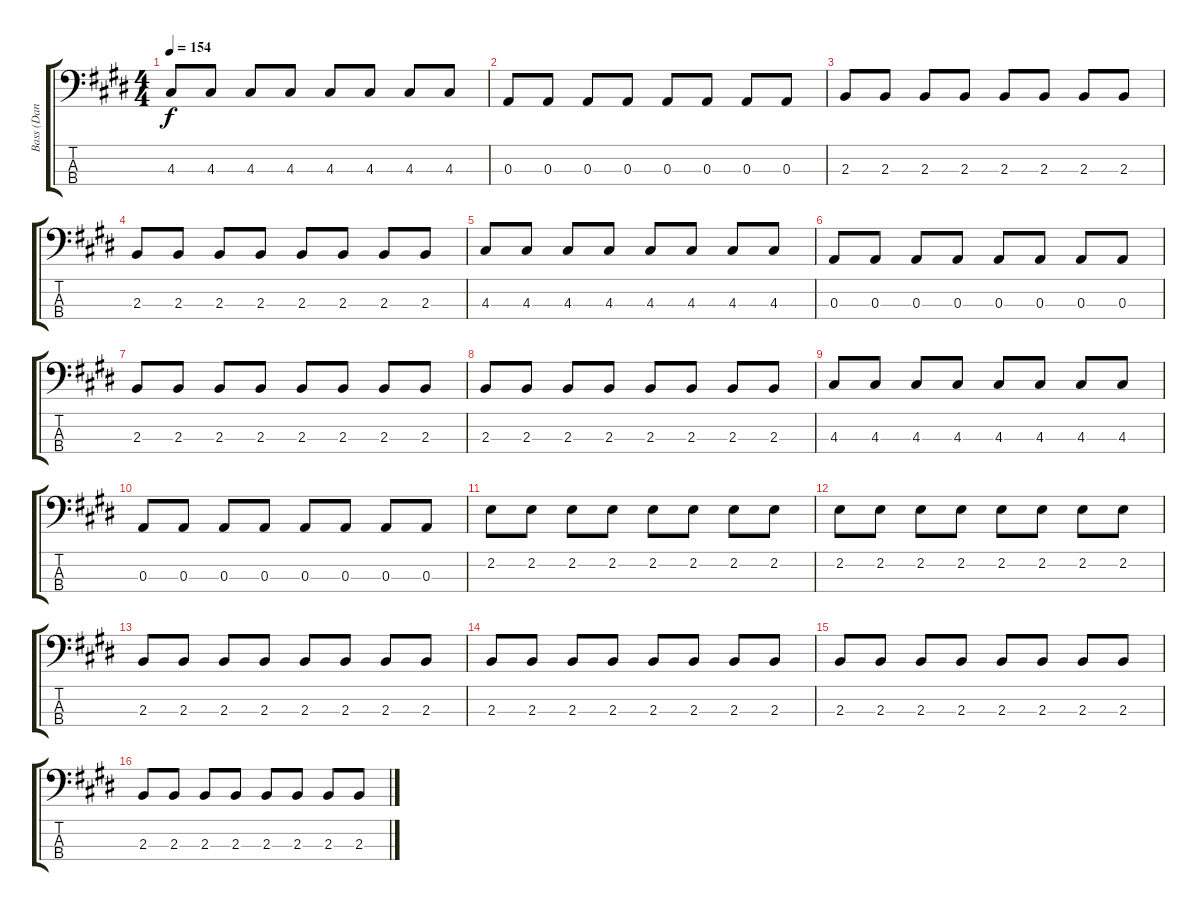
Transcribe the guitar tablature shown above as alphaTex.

\track ("Bass (Dan Andriano)" "Bass (Dan ") {instrument electricbassfinger}
\staff {score tabs}
\tuning (G2 D2 A1 E1) {hide}
\ts (4 4)
\tempo 154
\clef f4
\ks c#minor
4.3.8{dy f} 4.3.8 4.3.8 4.3.8 4.3.8 4.3.8 4.3.8 4.3.8 |
0.3.8 0.3.8 0.3.8 0.3.8 0.3.8 0.3.8 0.3.8 0.3.8 |
2.3.8 2.3.8 2.3.8 2.3.8 2.3.8 2.3.8 2.3.8 2.3.8 |
2.3.8 2.3.8 2.3.8 2.3.8 2.3.8 2.3.8 2.3.8 2.3.8 |
4.3.8 4.3.8 4.3.8 4.3.8 4.3.8 4.3.8 4.3.8 4.3.8 |
0.3.8 0.3.8 0.3.8 0.3.8 0.3.8 0.3.8 0.3.8 0.3.8 |
2.3.8 2.3.8 2.3.8 2.3.8 2.3.8 2.3.8 2.3.8 2.3.8 |
2.3.8 2.3.8 2.3.8 2.3.8 2.3.8 2.3.8 2.3.8 2.3.8 |
4.3.8 4.3.8 4.3.8 4.3.8 4.3.8 4.3.8 4.3.8 4.3.8 |
0.3.8 0.3.8 0.3.8 0.3.8 0.3.8 0.3.8 0.3.8 0.3.8 |
2.2.8 2.2.8 2.2.8 2.2.8 2.2.8 2.2.8 2.2.8 2.2.8 |
2.2.8 2.2.8 2.2.8 2.2.8 2.2.8 2.2.8 2.2.8 2.2.8 |
2.3.8 2.3.8 2.3.8 2.3.8 2.3.8 2.3.8 2.3.8 2.3.8 |
2.3.8 2.3.8 2.3.8 2.3.8 2.3.8 2.3.8 2.3.8 2.3.8 |
2.3.8 2.3.8 2.3.8 2.3.8 2.3.8 2.3.8 2.3.8 2.3.8 |
2.3.8 2.3.8 2.3.8 2.3.8 2.3.8 2.3.8 2.3.8 2.3.8
